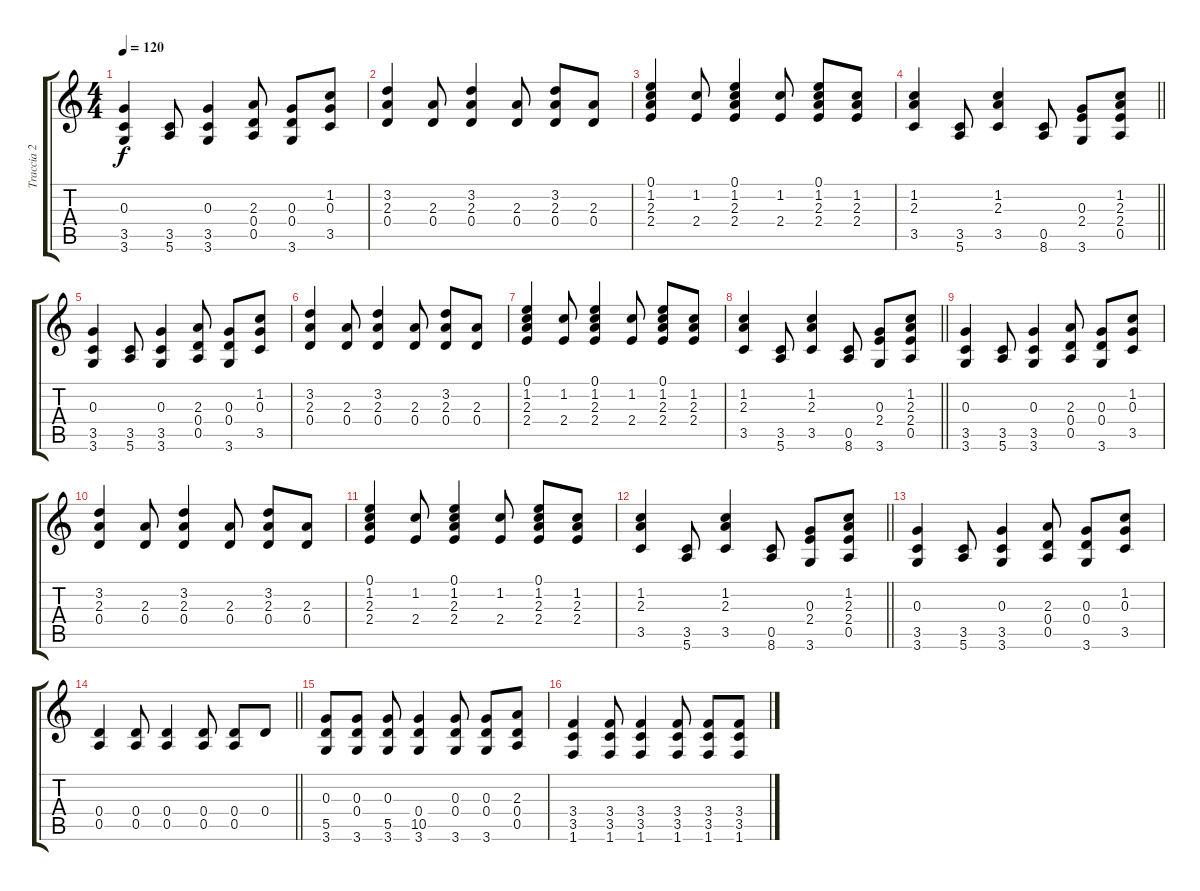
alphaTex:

\track ("Traccia 2" "Traccia 2") {instrument acousticguitarnylon}
\staff {score tabs}
\tuning (E4 B3 G3 D3 A2 E2) {hide}
\ts (4 4)
\tempo 120
\clef g2
\ks c
(0.3 3.5 3.6).4{dy f} (3.5 5.6).8 (0.3 3.5 3.6).4 (2.3 0.4 0.5).8 (0.3 0.4 3.6).8 (1.2 0.3 3.5).8 |
(3.2 2.3 0.4).4 (2.3 0.4).8 (3.2 2.3 0.4).4 (2.3 0.4).8 (3.2 2.3 0.4).8 (2.3 0.4).8 |
(0.1 1.2 2.3 2.4).4 (1.2 2.4).8 (0.1 1.2 2.3 2.4).4 (1.2 2.4).8 (0.1 1.2 2.3 2.4).8 (1.2 2.3 2.4).8 |
\barLineRight lightlight
(1.2 2.3 3.5).4 (3.5 5.6).8 (1.2 2.3 3.5).4 (0.5 8.6).8 (0.3 2.4 3.6).8 (1.2 2.3 2.4 0.5).8 |
(0.3 3.5 3.6).4 (3.5 5.6).8 (0.3 3.5 3.6).4 (2.3 0.4 0.5).8 (0.3 0.4 3.6).8 (1.2 0.3 3.5).8 |
(3.2 2.3 0.4).4 (2.3 0.4).8 (3.2 2.3 0.4).4 (2.3 0.4).8 (3.2 2.3 0.4).8 (2.3 0.4).8 |
(0.1 1.2 2.3 2.4).4 (1.2 2.4).8 (0.1 1.2 2.3 2.4).4 (1.2 2.4).8 (0.1 1.2 2.3 2.4).8 (1.2 2.3 2.4).8 |
\barLineRight lightlight
(1.2 2.3 3.5).4 (3.5 5.6).8 (1.2 2.3 3.5).4 (0.5 8.6).8 (0.3 2.4 3.6).8 (1.2 2.3 2.4 0.5).8 |
(0.3 3.5 3.6).4 (3.5 5.6).8 (0.3 3.5 3.6).4 (2.3 0.4 0.5).8 (0.3 0.4 3.6).8 (1.2 0.3 3.5).8 |
(3.2 2.3 0.4).4 (2.3 0.4).8 (3.2 2.3 0.4).4 (2.3 0.4).8 (3.2 2.3 0.4).8 (2.3 0.4).8 |
(0.1 1.2 2.3 2.4).4 (1.2 2.4).8 (0.1 1.2 2.3 2.4).4 (1.2 2.4).8 (0.1 1.2 2.3 2.4).8 (1.2 2.3 2.4).8 |
\barLineRight lightlight
(1.2 2.3 3.5).4 (3.5 5.6).8 (1.2 2.3 3.5).4 (0.5 8.6).8 (0.3 2.4 3.6).8 (1.2 2.3 2.4 0.5).8 |
(0.3 3.5 3.6).4 (3.5 5.6).8 (0.3 3.5 3.6).4 (2.3 0.4 0.5).8 (0.3 0.4 3.6).8 (1.2 0.3 3.5).8 |
\barLineRight lightlight
(0.4 0.5).4 (0.4 0.5).8 (0.4 0.5).4 (0.4 0.5).8 (0.4 0.5).8 0.4.8 |
(0.3 5.5 3.6).8 (0.3 0.4 3.6).8 (0.3 5.5 3.6).8 (0.4 10.5 3.6).4 (0.3 0.4 3.6).8 (0.3 0.4 3.6).8 (2.3 0.4 0.5).8 |
(3.4 3.5 1.6).4 (3.4 3.5 1.6).8 (3.4 3.5 1.6).4 (3.4 3.5 1.6).8 (3.4 3.5 1.6).8 (3.4 3.5 1.6).8
